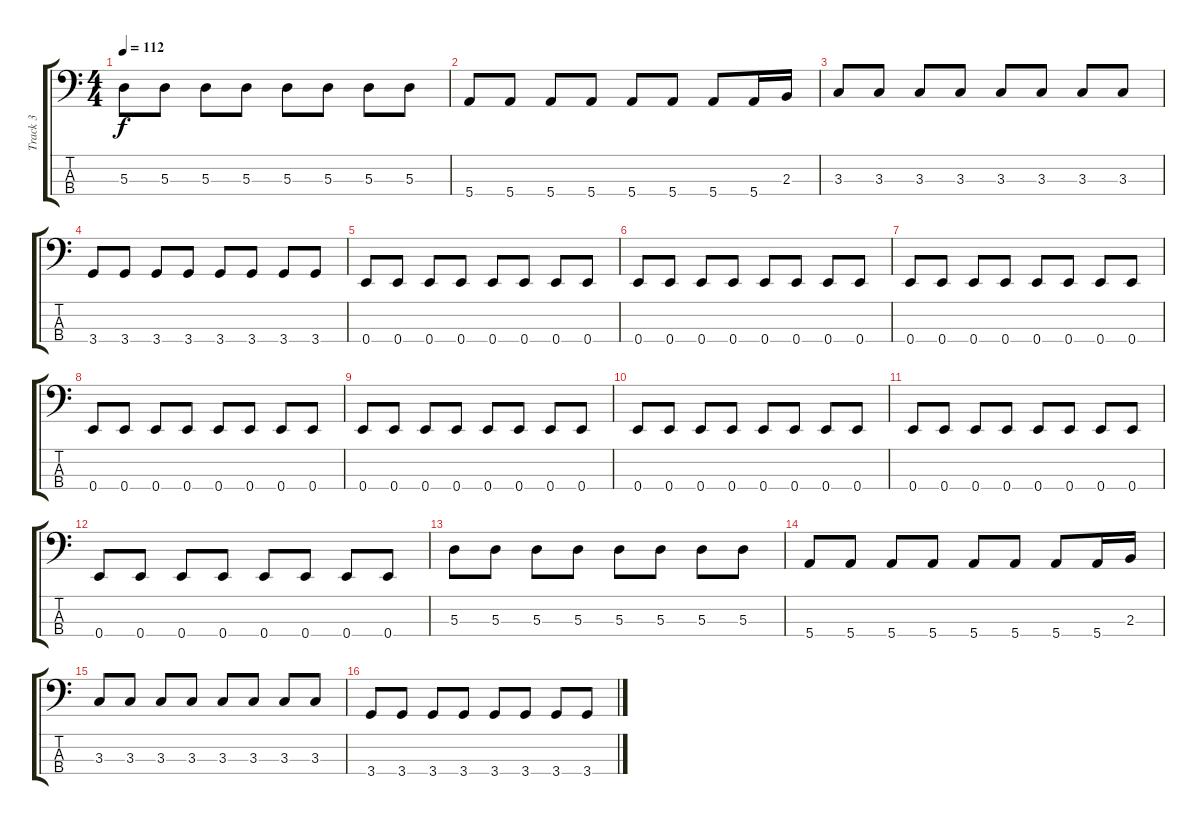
\track ("Track 3" "Track 3") {instrument synthbass1}
\staff {score tabs}
\tuning (G2 D2 A1 E1) {hide}
\ts (4 4)
\tempo 112
\clef f4
\ks c
5.3.8{dy f} 5.3.8 5.3.8 5.3.8 5.3.8 5.3.8 5.3.8 5.3.8 |
5.4.8 5.4.8 5.4.8 5.4.8 5.4.8 5.4.8 5.4.8 5.4.16 2.3.16 |
3.3.8 3.3.8 3.3.8 3.3.8 3.3.8 3.3.8 3.3.8 3.3.8 |
3.4.8 3.4.8 3.4.8 3.4.8 3.4.8 3.4.8 3.4.8 3.4.8 |
0.4.8 0.4.8 0.4.8 0.4.8 0.4.8 0.4.8 0.4.8 0.4.8 |
0.4.8 0.4.8 0.4.8 0.4.8 0.4.8 0.4.8 0.4.8 0.4.8 |
0.4.8 0.4.8 0.4.8 0.4.8 0.4.8 0.4.8 0.4.8 0.4.8 |
0.4.8 0.4.8 0.4.8 0.4.8 0.4.8 0.4.8 0.4.8 0.4.8 |
0.4.8 0.4.8 0.4.8 0.4.8 0.4.8 0.4.8 0.4.8 0.4.8 |
0.4.8 0.4.8 0.4.8 0.4.8 0.4.8 0.4.8 0.4.8 0.4.8 |
0.4.8 0.4.8 0.4.8 0.4.8 0.4.8 0.4.8 0.4.8 0.4.8 |
0.4.8 0.4.8 0.4.8 0.4.8 0.4.8 0.4.8 0.4.8 0.4.8 |
5.3.8 5.3.8 5.3.8 5.3.8 5.3.8 5.3.8 5.3.8 5.3.8 |
5.4.8 5.4.8 5.4.8 5.4.8 5.4.8 5.4.8 5.4.8 5.4.16 2.3.16 |
3.3.8 3.3.8 3.3.8 3.3.8 3.3.8 3.3.8 3.3.8 3.3.8 |
3.4.8 3.4.8 3.4.8 3.4.8 3.4.8 3.4.8 3.4.8 3.4.8
